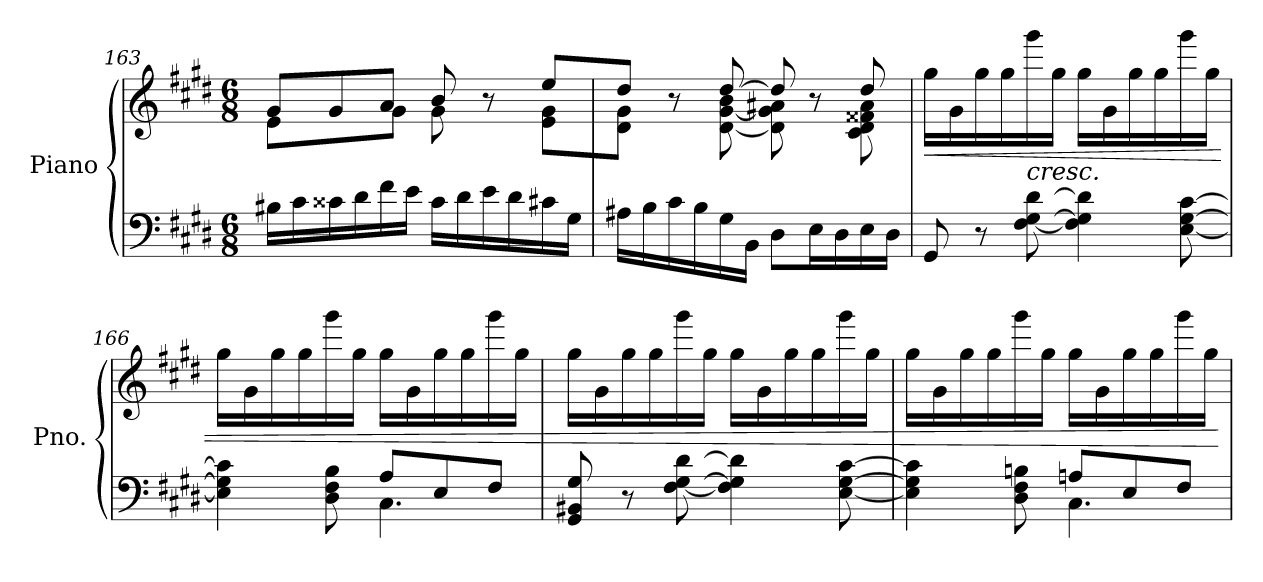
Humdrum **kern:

**kern	**kern	**dynam
*part1	*part1	*part1
*staff2	*staff1	*staff1/2
*I"Piano	*	*
*I'Pno.	*	*
*clefF4	*clefG2	*
*k[f#c#g#d#]	*k[f#c#g#d#]	*
*M6/8	*M6/8	*
=163	=163	=163
*^	*^	*
16B#X\LL	8ryy	8g#/L	8e\L	.
16c#\	.	.	.	.
16c##X\	8rEEyy	8g#/	8ryy	.
16d#\	.	.	.	.
16f#\	4ryy	8a/J	8g#\J	.
16e\JJ	.	.	.	.
16c##\LL	.	8b/	8g#\	.
16d#\	.	.	.	.
16e\	8rEEyy	8r	8ryy	.
16d#\	.	.	.	.
16c#X\	8ryy	8ee/L	8e\ 8g#\L	.
16G#\JJ	.	.	.	.
=164	=164	=164	=164	=164
16A#X\LL	8ryy	8dd#/J	8d#\ 8g#\J	.
16B\	.	.	.	.
16c#\	8rEEyy	8r	8ryy	.
16B\	.	.	.	.
16G#\	4ryy	[8dd#/	[8d#\ [8g#\ 8b\	.
16BB\JJ	.	.	.	.
8D#\L	.	8dd#/]	8d#\] 8g#\] 8a#X\	.
16E\L	8rEEyy	8r	8ryy	.
16D#\	.	.	.	.
16E\	8ryy	8dd#/	8c#\ 8d#\ 8f##X\ 8a#\	.
16D#\JJ	.	.	.	.
*v	*v	*	*	*
*	*v	*v	*
!!LO:LB:g=z
=165	=165	=165
!	!	!LO:HP:b
8GG#/	16gg#\LL	<
.	16g#\	.
8r	16gg#\	.
.	16gg#\	.
!LO:TX:a:i:t=cresc.	!	!
[8F#\ [8G#\ [8d#\	16ggg#\	.
.	16gg#\JJ	.
4F#\] 4G#\] 4d#\]	16gg#\LL	.
.	16g#\	.
.	16gg#\	.
.	16gg#\	.
[8E\ [8G#\ [8c#\	16ggg#\	.
.	16gg#\JJ	.
=166	=166	=166
*^	*	*
4E\] 4G#\] 4c#\]	4.rCCyy	16gg#\LL	.
.	.	16g#\	.
.	.	16gg#\	.
.	.	16gg#\	.
8D#\ 8F#\ 8B\	.	16ggg#\	.
.	.	16gg#\JJ	.
8A/L	4.C#\	16gg#\LL	.
.	.	16g#\	.
8E/	.	16gg#\	.
.	.	16gg#\	.
8F#/J	.	16ggg#\	.
.	.	16gg#\JJ	.
*v	*v	*	*
=167	=167	=167
8GG#/ 8BB#X/ 8G#/	16gg#\LL	.
.	16g#\	.
8r	16gg#\	.
.	16gg#\	.
[8F#\ [8G#\ [8d#\	16ggg#\	.
.	16gg#\JJ	.
4F#\] 4G#\] 4d#\]	16gg#\LL	.
.	16g#\	.
.	16gg#\	.
.	16gg#\	.
[8E\ [8G#\ [8c#\	16ggg#\	.
.	16gg#\JJ	.
=168	=168	=168
*^	*	*
4E\] 4G#\] 4c#\]	4.rCCyy	16gg#\LL	.
.	.	16g#\	.
.	.	16gg#\	.
.	.	16gg#\	.
8D#\ 8F#\ 8Bn\	.	16ggg#\	.
.	.	16gg#\JJ	.
8An/L	4.C#\	16gg#\LL	.
.	.	16g#\	.
8E/	.	16gg#\	.
.	.	16gg#\	.
8F#/J	.	16ggg#\	.
.	.	16gg#\JJ	.
*v	*v	*	*
.	.	[
=	=	=
*-	*-	*-
